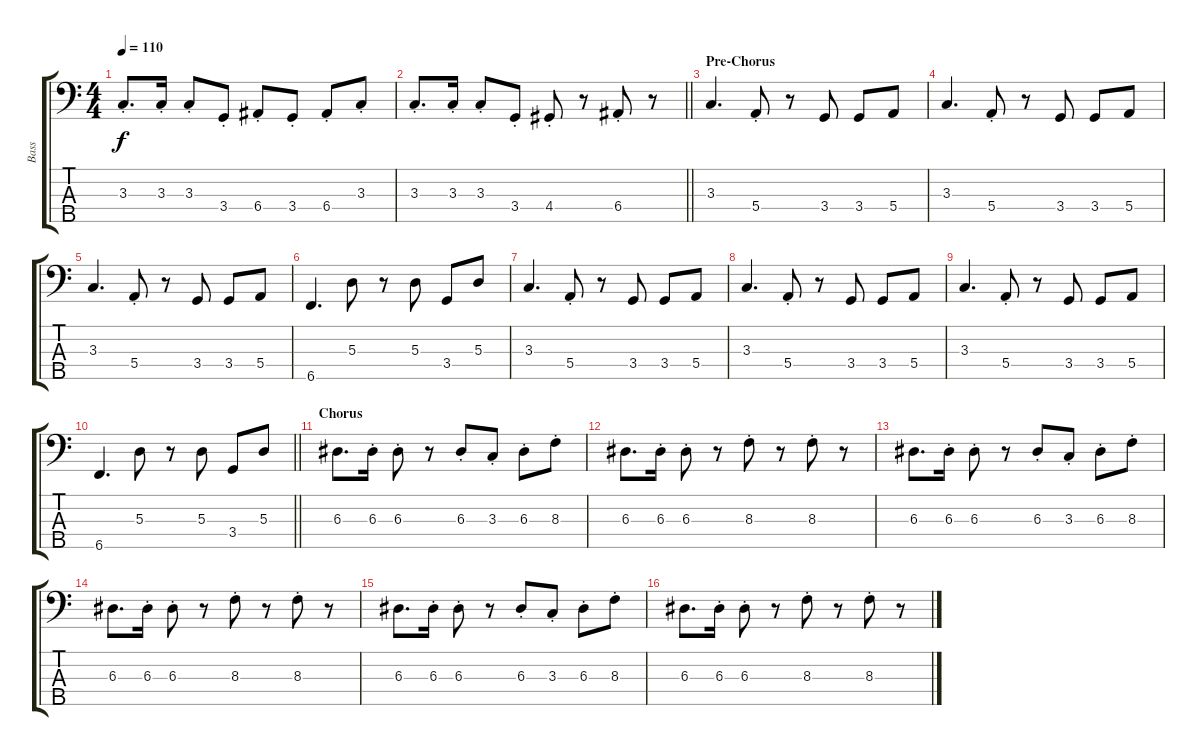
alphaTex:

\track ("Bass" "Bass") {instrument electricbassfinger}
\staff {score tabs}
\tuning (G2 D2 A1 E1 B0) {hide}
\ts (4 4)
\tempo 110
\clef f4
\ks c
3.3{st}.8{d dy f} 3.3{st}.16 3.3{st}.8 3.4{st}.8 6.4{st}.8 3.4{st}.8 6.4{st}.8 3.3{st}.8 |
\barLineRight lightlight
3.3{st}.8{d} 3.3{st}.16 3.3{st}.8 3.4{st}.8 4.4{st}.8 r.8 6.4{st}.8 r.8 |
\section ("" "Pre-Chorus")
3.3.4{d} 5.4{st}.8 r.8 3.4.8 3.4.8 5.4.8 |
3.3.4{d} 5.4{st}.8 r.8 3.4.8 3.4.8 5.4.8 |
3.3.4{d} 5.4{st}.8 r.8 3.4.8 3.4.8 5.4.8 |
6.5.4{d} 5.3.8 r.8 5.3.8 3.4.8 5.3.8 |
3.3.4{d} 5.4{st}.8 r.8 3.4.8 3.4.8 5.4.8 |
3.3.4{d} 5.4{st}.8 r.8 3.4.8 3.4.8 5.4.8 |
3.3.4{d} 5.4{st}.8 r.8 3.4.8 3.4.8 5.4.8 |
\barLineRight lightlight
6.5.4{d} 5.3.8 r.8 5.3.8 3.4.8 5.3.8 |
\section ("" "Chorus")
6.3.8{d} 6.3{st}.16 6.3{st}.8 r.8 6.3{st}.8 3.3{st}.8 6.3{st}.8 8.3{st}.8 |
6.3.8{d} 6.3{st}.16 6.3{st}.8 r.8 8.3{st}.8 r.8 8.3{st}.8 r.8 |
6.3.8{d} 6.3{st}.16 6.3{st}.8 r.8 6.3{st}.8 3.3{st}.8 6.3{st}.8 8.3{st}.8 |
6.3.8{d} 6.3{st}.16 6.3{st}.8 r.8 8.3{st}.8 r.8 8.3{st}.8 r.8 |
6.3.8{d} 6.3{st}.16 6.3{st}.8 r.8 6.3{st}.8 3.3{st}.8 6.3{st}.8 8.3{st}.8 |
6.3.8{d} 6.3{st}.16 6.3{st}.8 r.8 8.3{st}.8 r.8 8.3{st}.8 r.8
